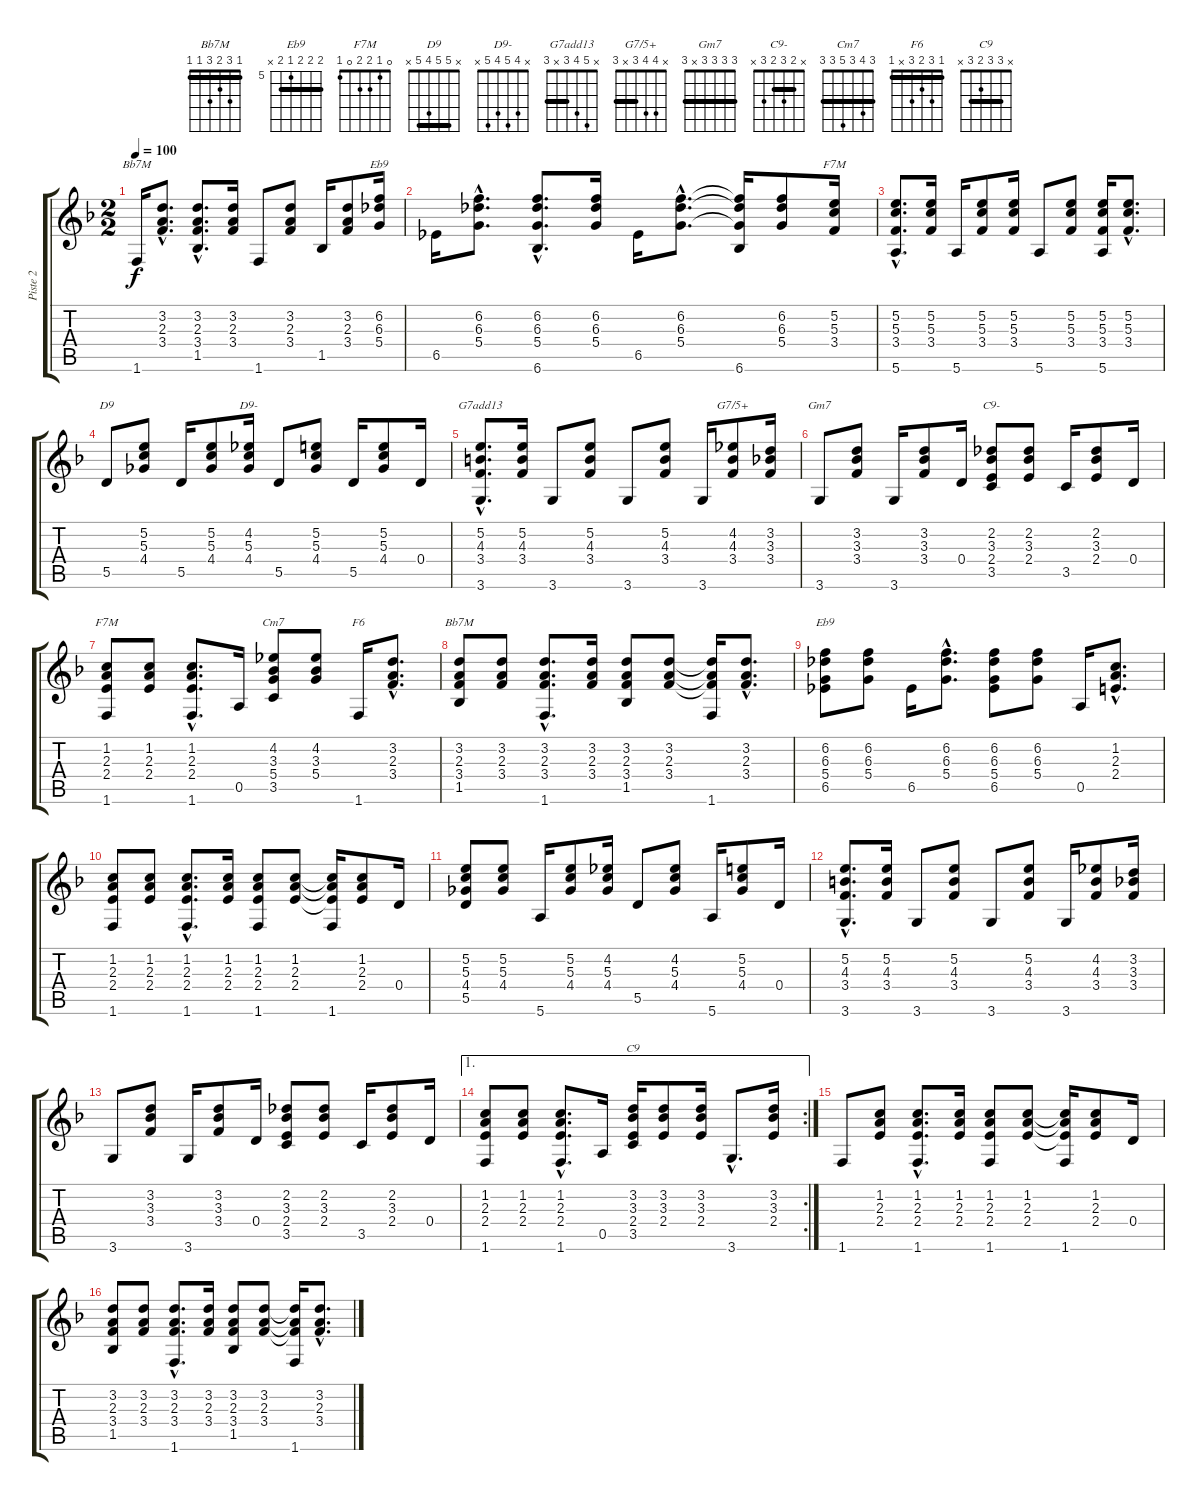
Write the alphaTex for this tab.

\track ("Piste 2" "Piste 2") {instrument acousticguitarnylon}
\staff {score tabs}
\tuning (E4 B3 G3 D3 A2 E2) {hide}
\chord ("Bb7M" x 3 2 3 1 x)
\chord ("Eb9" x 6 6 5 6 x) {firstfret 5 barre 6}
\chord ("F7M" x 5 5 3 x x) {barre 5}
\chord ("D9" x 5 5 4 5 x) {barre 5}
\chord ("D9-" x 4 5 4 5 x)
\chord ("G7add13" x 5 4 3 x 3) {barre 3}
\chord ("G7/5+" x 4 4 3 x 3) {barre 3}
\chord ("Gm7" 3 3 3 3 x 3) {barre 3}
\chord ("C9-" x 2 3 2 3 x) {barre 2}
\chord ("F7M" 0 1 2 2 0 1)
\chord ("Cm7" 3 4 3 5 3 3) {barre 3}
\chord ("F6" 1 3 2 3 x 1) {barre 1}
\chord ("Bb7M" 1 3 2 3 1 1) {barre 1}
\chord ("Eb9" 6 6 6 5 6 x) {firstfret 5 barre 6}
\chord ("C9" x 3 3 2 3 x) {barre 3}
\ts (2 2)
\tempo 100
\clef g2
\ks f
1.6.16{ch "Bb7M" dy f} (3.2{hac} 2.3{hac} 3.4{hac}).8{d} (3.2{hac} 2.3{hac} 3.4{hac} 1.5{hac}).8{d} (3.2 2.3 3.4).16 1.6.8 (3.2 2.3 3.4).8 1.5.16 (3.2 2.3 3.4).8 (6.2 6.3 5.4).16{ch "Eb9"} |
6.5.16 (6.2{hac} 6.3{hac} 5.4{hac}).8{d} (6.2{hac} 6.3{hac} 5.4{hac} 6.6{hac}).8{d} (6.2 6.3 5.4).16 6.5.16 (6.2{hac} 6.3{hac} 5.4{hac}).8{d} (6.2{t} 6.3{t} 5.4{t} 6.6).16 (6.2 6.3 5.4).8 (5.2 5.3 3.4).16{ch "F7M"} |
(5.2{hac} 5.3{hac} 3.4{hac} 5.6{hac}).8{d} (5.2 5.3 3.4).16 5.6.16 (5.2 5.3 3.4).8 (5.2 5.3 3.4).16 5.6.8 (5.2 5.3 3.4).8 (5.2 5.3 3.4 5.6).16 (5.2{hac} 5.3{hac} 3.4{hac}).8{d} |
5.5.8{ch "D9"} (5.2 5.3 4.4).8 5.5.16 (5.2 5.3 4.4).8 (4.2 5.3 4.4).16{ch "D9-"} 5.5.8 (5.2 5.3 4.4).8 5.5.16 (5.2 5.3 4.4).8 0.4.16 |
(5.2{hac} 4.3{hac} 3.4{hac} 3.6{hac}).8{d ch "G7add13"} (5.2 4.3 3.4).16 3.6.8 (5.2 4.3 3.4).8 3.6.8 (5.2 4.3 3.4).8 3.6.16 (4.2 4.3 3.4).8{ch "G7/5+"} (3.2 3.3 3.4).16 |
3.6.8{ch "Gm7"} (3.2 3.3 3.4).8 3.6.16 (3.2 3.3 3.4).8 0.4.16 (2.2 3.3 2.4 3.5).8{ch "C9-"} (2.2 3.3 2.4).8 3.5.16 (2.2 3.3 2.4).8 0.4.16 |
(1.2 2.3 2.4 1.6).8{ch "F7M"} (1.2 2.3 2.4).8 (1.2{hac} 2.3{hac} 2.4{hac} 1.6{hac}).8{d} 0.5.16 (4.2 3.3 5.4 3.5).8{ch "Cm7"} (4.2 3.3 5.4).8 1.6.16{ch "F6"} (3.2{hac} 2.3{hac} 3.4{hac}).8{d} |
(3.2 2.3 3.4 1.5).8{ch "Bb7M"} (3.2 2.3 3.4).8 (3.2{hac} 2.3{hac} 3.4{hac} 1.6{hac}).8{d} (3.2 2.3 3.4).16 (3.2 2.3 3.4 1.5).8 (3.2 2.3 3.4).8 (3.2{t} 2.3{t} 3.4{t} 1.6).16 (3.2{hac} 2.3{hac} 3.4{hac}).8{d} |
(6.2 6.3 5.4 6.5).8{ch "Eb9"} (6.2 6.3 5.4).8 6.5.16 (6.2{hac} 6.3{hac} 5.4{hac}).8{d} (6.2 6.3 5.4 6.5).8 (6.2 6.3 5.4).8 0.5.16 (1.2{hac} 2.3{hac} 2.4{hac}).8{d} |
(1.2 2.3 2.4 1.6).8 (1.2 2.3 2.4).8 (1.2{hac} 2.3{hac} 2.4{hac} 1.6{hac}).8{d} (1.2 2.3 2.4).16 (1.2 2.3 2.4 1.6).8 (1.2 2.3 2.4).8 (1.2{t} 2.3{t} 2.4{t} 1.6).16 (1.2 2.3 2.4).8 0.4.16 |
(5.2 5.3 4.4 5.5).8 (5.2 5.3 4.4).8 5.6.16 (5.2 5.3 4.4).8 (4.2 5.3 4.4).16 5.5.8 (4.2 5.3 4.4).8 5.6.16 (5.2 5.3 4.4).8 0.4.16 |
(5.2{hac} 4.3{hac} 3.4{hac} 3.6{hac}).8{d} (5.2 4.3 3.4).16 3.6.8 (5.2 4.3 3.4).8 3.6.8 (5.2 4.3 3.4).8 3.6.16 (4.2 4.3 3.4).8 (3.2 3.3 3.4).16 |
3.6.8 (3.2 3.3 3.4).8 3.6.16 (3.2 3.3 3.4).8 0.4.16 (2.2 3.3 2.4 3.5).8 (2.2 3.3 2.4).8 3.5.16 (2.2 3.3 2.4).8 0.4.16 |
\ae 1
\rc 2
(1.2 2.3 2.4 1.6).8 (1.2 2.3 2.4).8 (1.2{hac} 2.3{hac} 2.4{hac} 1.6{hac}).8{d} 0.5.16 (3.2 3.3 2.4 3.5).16{ch "C9"} (3.2 3.3 2.4).8 (3.2 3.3 2.4).16 3.6{hac}.8{d} (3.2 3.3 2.4).16 |
1.6.8 (1.2 2.3 2.4).8 (1.2{hac} 2.3{hac} 2.4{hac} 1.6{hac}).8{d} (1.2 2.3 2.4).16 (1.2 2.3 2.4 1.6).8 (1.2 2.3 2.4).8 (1.2{t} 2.3{t} 2.4{t} 1.6).16 (1.2 2.3 2.4).8 0.4.16 |
(3.2 2.3 3.4 1.5).8 (3.2 2.3 3.4).8 (3.2{hac} 2.3{hac} 3.4{hac} 1.6{hac}).8{d} (3.2 2.3 3.4).16 (3.2 2.3 3.4 1.5).8 (3.2 2.3 3.4).8 (3.2{t} 2.3{t} 3.4{t} 1.6).16 (3.2{hac} 2.3{hac} 3.4{hac}).8{d}
